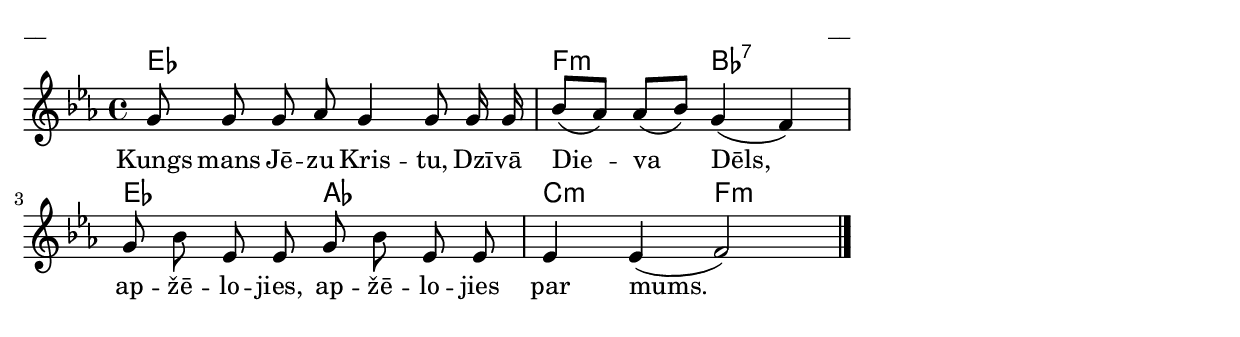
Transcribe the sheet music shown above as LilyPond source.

\version "2.13.18"

\paper {
line-width = 14\cm
left-margin = 0.4\cm
between-system-padding = 0.1\cm
between-system-space = 0.1\cm
}

\layout {
indent = #0
ragged-last = ##f
}

chordsA = \chordmode {
es1 f2:min bes:7 es as c:min f:min
}

voiceA = \relative c'' {
\clef "treble"
\key c \minor
\time 4/4
%\dynamicUp

g8 g g as g4 g8 g16 g | bes8 [(as]) as [(bes]) g4 (f) | g8 bes es, es g bes es, es | es4 es (f2) \bar"|." 
}

lyricA = \lyricmode {
Kungs mans Jē -- zu Kris -- tu, Dzī -- vā Die -- va Dēls, ap -- žē -- lo -- jies, ap -- žē -- lo -- jies par mums.
}


fullScore = <<
\new ChordNames { \chordsA }
\new Staff {
<<
\new Voice = "voiceA" { \oneVoice \autoBeamOff \voiceA }
\lyricsto "voiceA" \new Lyrics \lyricA
>>
}
>>


\score {
\fullScore
\header { piece = "__" opus = "__" }
}
\markup { \with-color #(x11-color 'white) \sans \smaller "aaa" }
\score {
\unfoldRepeats
\fullScore
\midi {
\context { \Staff \remove "Staff_performer" }
\context { \Voice \consists "Staff_performer" }
}
}


